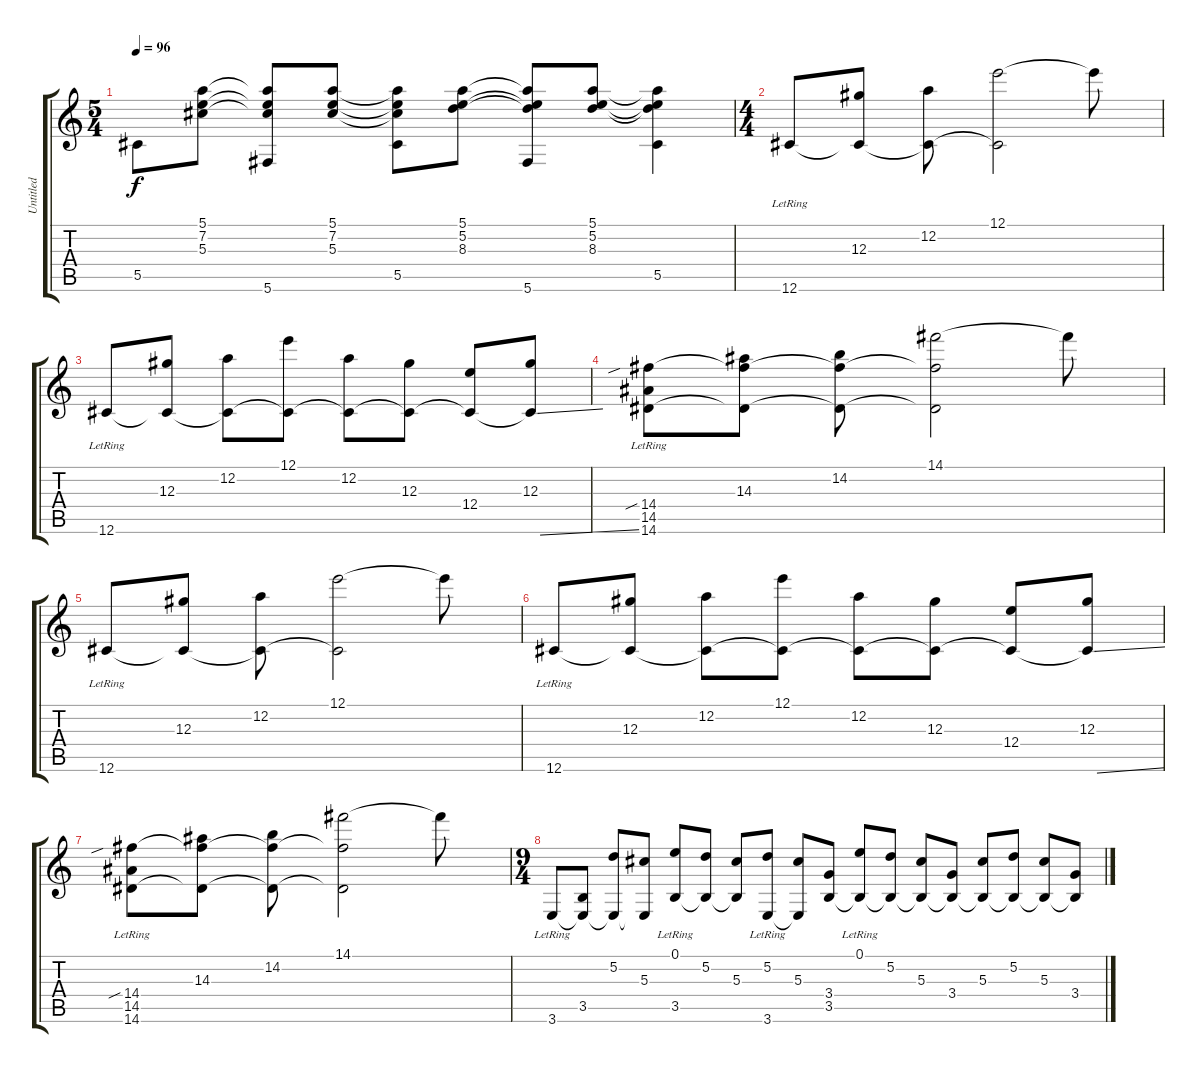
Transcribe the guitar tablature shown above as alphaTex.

\track ("Untitled" "Untitled") {instrument acousticguitarnylon}
\staff {score tabs}
\tuning (E4 A3 Ab3 E3 Ab2 Db2) {hide}
\ts (5 4)
\tempo 96
\clef g2
\ks c
5.5.8{dy f} (5.1 7.2 5.3).8 (5.1{t} 7.2{t} 5.3{t} 5.6).8 (5.1 7.2 5.3).8 (5.1{t} 7.2{t} 5.3{t} 5.5).8 (5.1 5.2 8.3).8 (5.1{t} 5.2{t} 8.3{t} 5.6).8 (5.1 5.2 8.3).8 (5.1{t} 5.2{t} 8.3{t} 5.5).4 |
\ts (4 4)
12.6{lr}.8 (12.3 12.6{t}).8 (12.2 12.6{t}).8 (12.1 12.6{t}).2 12.1{t}.8 |
12.6{lr}.8 (12.3 12.6{t}).8 (12.2 12.6{t}).8 (12.1 12.6{t}).8 (12.2 12.6{t}).8 (12.3 12.6{t}).8 (12.4 12.6{t}).8 (12.3 12.6{ss t}).8 |
(14.4{sib lr} 14.5{lr} 14.6{lr}).8 (14.3 14.4{t} 14.6{t}).8 (14.2 14.4{t} 14.6{t}).8 (14.1 14.4{t} 14.6{t}).2 14.1{t}.8 |
12.6{lr}.8 (12.3 12.6{t}).8 (12.2 12.6{t}).8 (12.1 12.6{t}).2 12.1{t}.8 |
12.6{lr}.8 (12.3 12.6{t}).8 (12.2 12.6{t}).8 (12.1 12.6{t}).8 (12.2 12.6{t}).8 (12.3 12.6{t}).8 (12.4 12.6{t}).8 (12.3 12.6{ss t}).8 |
(14.4{sib lr} 14.5{lr} 14.6{lr}).8 (14.3 14.4{t} 14.6{t}).8 (14.2 14.4{t} 14.6{t}).8 (14.1 14.4{t} 14.6{t}).2 14.1{t}.8 |
\ts (9 4)
3.6{lr}.8 (3.5 3.6{t}).8 (5.2 3.6{t}).8 (5.3 3.6{t}).8 (0.1{lr} 3.5{lr}).8 (5.2 3.5{t}).8 (5.3 3.5{t}).8 (5.2{lr} 3.6{lr}).8 (5.3 3.6{t}).8 (3.4 3.5).8 (0.1{lr} 3.5{t}).8 (5.2 3.5{t}).8 (5.3 3.5{t}).8 (3.4 3.5{t}).8 (5.3 3.5{t}).8 (5.2 3.5{t}).8 (5.3 3.5{t}).8 (3.4 3.5{t}).8
